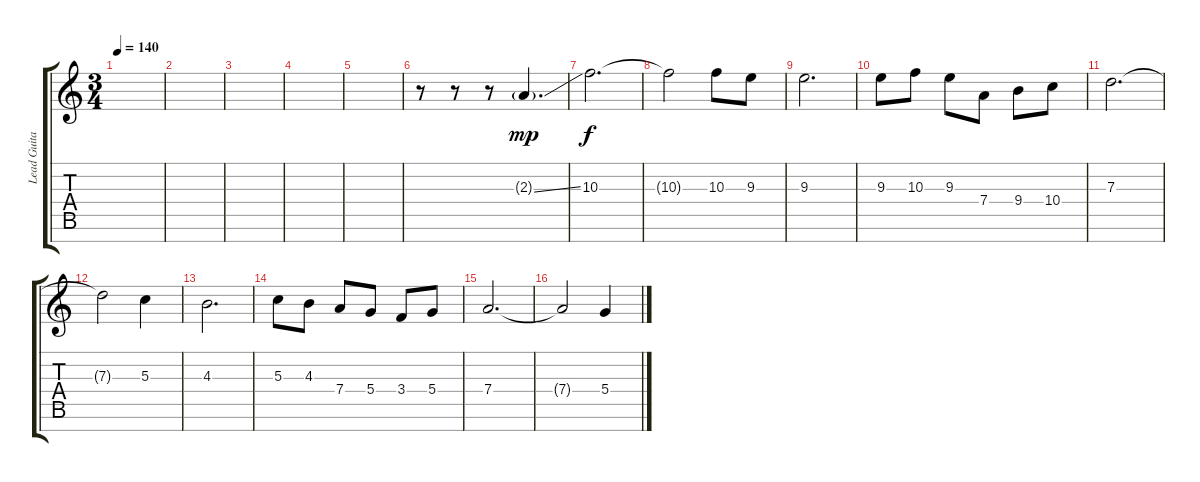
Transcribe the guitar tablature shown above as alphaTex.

\track ("Lead Guitar I" "Lead Guita") {instrument distortionguitar}
\staff {score tabs}
\tuning (E4 B3 G3 D3 A2 E2 B1) {hide}
\ts (3 4)
\tempo 140
\clef g2
\ks c
|
|
|
|
|
r.8 r.8 r.8 2.3{ss g}.4{d dy mp volume 16} |
10.3.2{d dy f} |
10.3{t}.2 10.3.8 9.3.8 |
9.3.2{d} |
9.3.8 10.3.8 9.3.8 7.4.8 9.4.8 10.4.8 |
7.3.2{d} |
7.3{t}.2 5.3.4 |
4.3.2{d} |
5.3.8 4.3.8 7.4.8 5.4.8 3.4.8 5.4.8 |
7.4.2{d} |
7.4{t}.2 5.4.4
